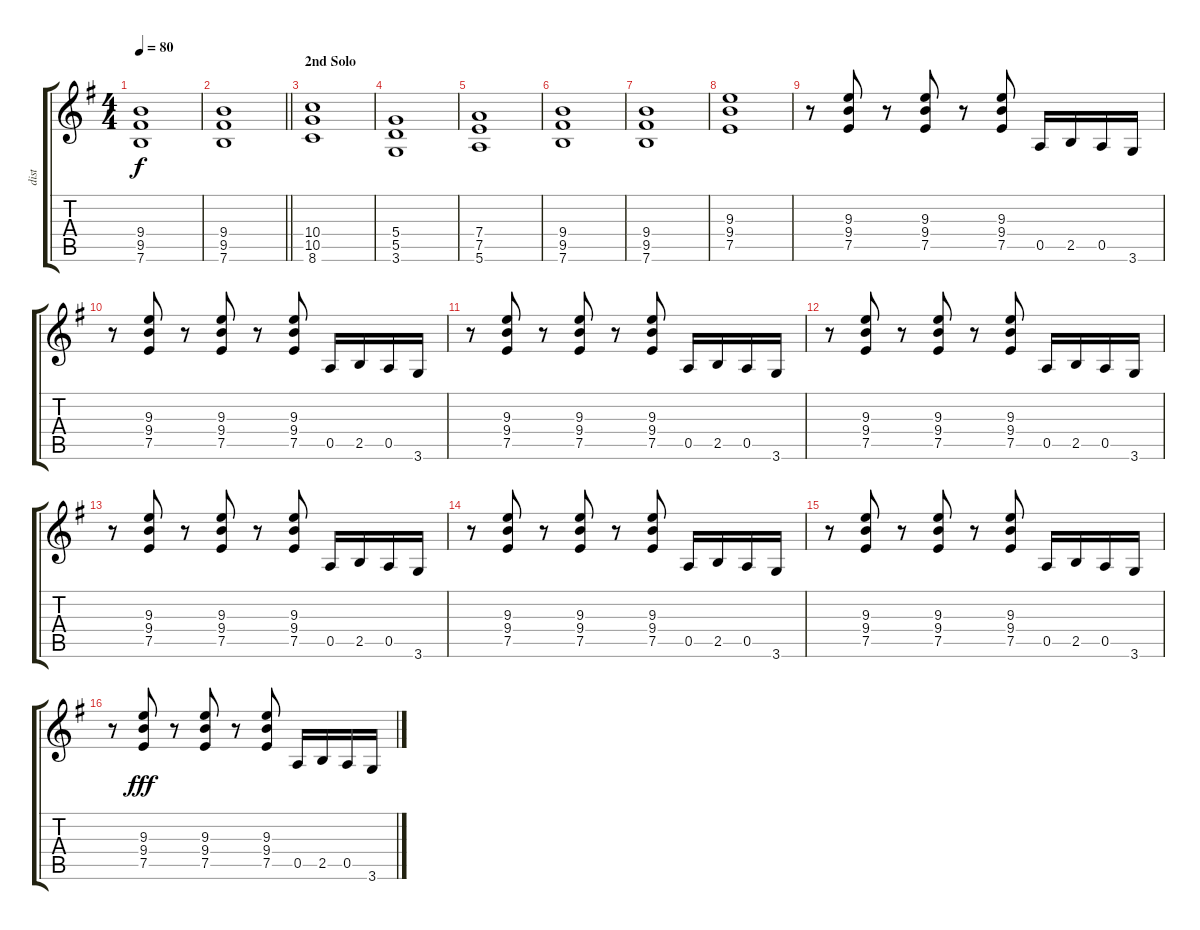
\track ("dist" "dist") {instrument distortionguitar}
\staff {score tabs}
\tuning (E4 B3 G3 D3 A2 E2) {hide}
\ts (4 4)
\tempo 80
\clef g2
\ks g
(9.4 9.5 7.6).1{dy f} |
\barLineRight lightlight
(9.4 9.5 7.6).1 |
\section ("" "2nd Solo")
(10.4 10.5 8.6).1 |
(5.4 5.5 3.6).1 |
(7.4 7.5 5.6).1 |
(9.4 9.5 7.6).1 |
(9.4 9.5 7.6).1 |
(9.3 9.4 7.5).1 |
r.8 (9.3 9.4 7.5).8 r.8 (9.3 9.4 7.5).8 r.8 (9.3 9.4 7.5).8 0.5.16 2.5.16 0.5.16 3.6.16 |
r.8 (9.3 9.4 7.5).8 r.8 (9.3 9.4 7.5).8 r.8 (9.3 9.4 7.5).8 0.5.16 2.5.16 0.5.16 3.6.16 |
r.8 (9.3 9.4 7.5).8 r.8 (9.3 9.4 7.5).8 r.8 (9.3 9.4 7.5).8 0.5.16 2.5.16 0.5.16 3.6.16 |
r.8 (9.3 9.4 7.5).8 r.8 (9.3 9.4 7.5).8 r.8 (9.3 9.4 7.5).8 0.5.16 2.5.16 0.5.16 3.6.16 |
r.8 (9.3 9.4 7.5).8 r.8 (9.3 9.4 7.5).8 r.8 (9.3 9.4 7.5).8 0.5.16 2.5.16 0.5.16 3.6.16 |
r.8 (9.3 9.4 7.5).8 r.8 (9.3 9.4 7.5).8 r.8 (9.3 9.4 7.5).8 0.5.16 2.5.16 0.5.16 3.6.16 |
r.8 (9.3 9.4 7.5).8 r.8 (9.3 9.4 7.5).8 r.8 (9.3 9.4 7.5).8 0.5.16 2.5.16 0.5.16 3.6.16 |
r.8 (9.3 9.4 7.5).8{dy fff} r.8 (9.3 9.4 7.5).8 r.8 (9.3 9.4 7.5).8 0.5.16 2.5.16 0.5.16 3.6.16
